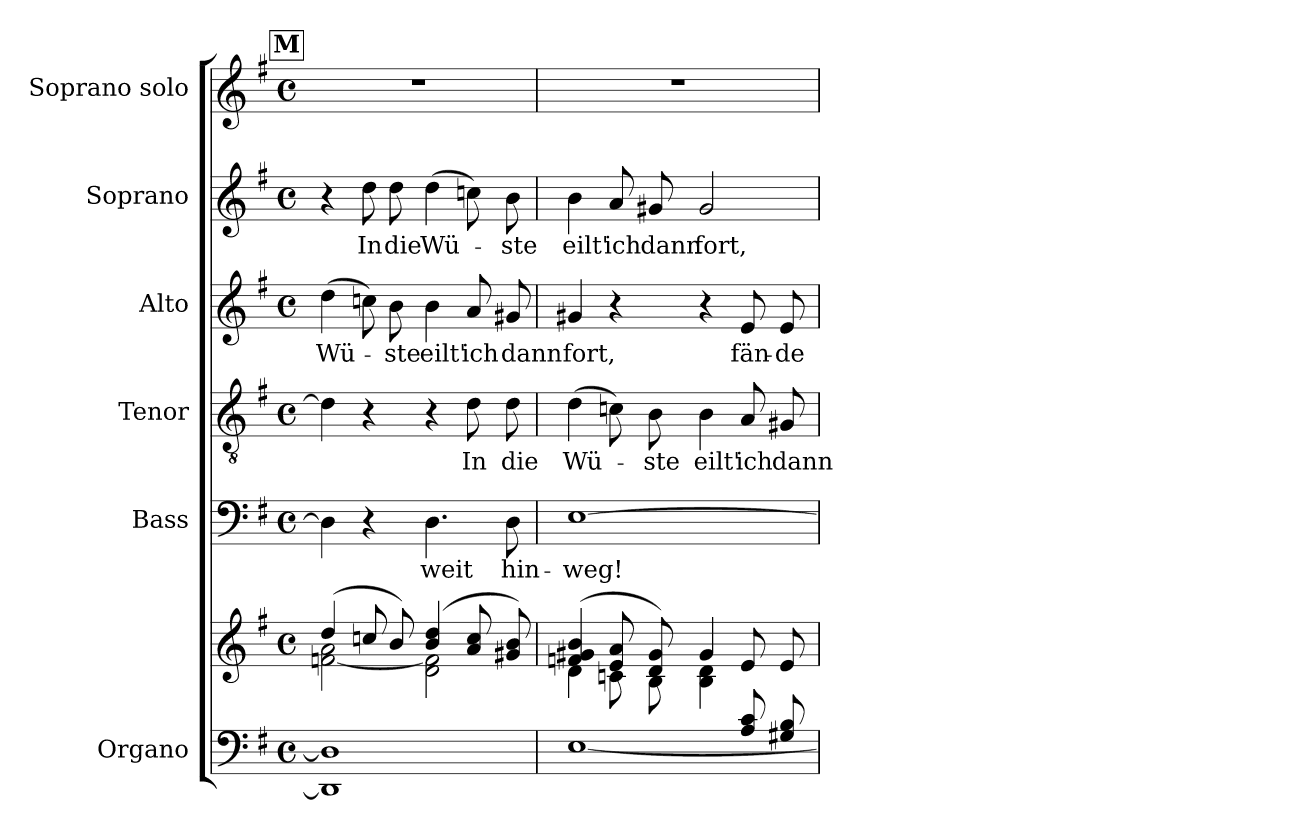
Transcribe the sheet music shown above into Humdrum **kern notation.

**kern	**kern	**kern	**text	**kern	**text	**kern	**text	**kern	**text	**kern
*part6	*part6	*part5	*part5	*part4	*part4	*part3	*part3	*part2	*part2	*part1
*staff7	*staff6	*staff5	*staff5	*staff4	*staff4	*staff3	*staff3	*staff2	*staff2	*staff1
*I"Organo	*	*I"Bass	*	*I"Tenor	*	*I"Alto	*	*I"Soprano	*	*I"Soprano solo
*I'Org.	*	*I'B.	*	*I'T.	*	*I'A.	*	*I'S.	*	*I'S.s
*clefF4	*clefG2	*clefF4	*	*clefGv2	*	*clefG2	*	*clefG2	*	*clefG2
*k[f#]	*k[f#]	*k[f#]	*	*k[f#]	*	*k[f#]	*	*k[f#]	*	*k[f#]
*M4/4	*M4/4	*M4/4	*	*M4/4	*	*M4/4	*	*M4/4	*	*M4/4
*met(c)	*met(c)	*met(c)	*	*met(c)	*	*met(c)	*	*met(c)	*	*met(c)
!!LO:REH:place=s1:a:B:fs=14:t=M
=185	=185	=185	=185	=185	=185	=185	=185	=185	=185	=185
*	*^	*	*	*	*	*	*	*	*	*
!	!	!	!	!	!	!	!	!LO:LY:b	!	!	!
1DD] 1D]	(>4dd/	[2fn\ 2a\	4D\]	.	4d\]	.	(>4dd\	Wü-	4r	.	1r
!	!	!	!	!	!	!	!	!	!	!LO:LY:b	!
.	8ccn/	.	4r	.	4r	.	8ccn\)	.	8dd\	In	.
!	!	!	!	!	!	!	!	!LO:LY:b	!	!LO:LY:b	!
.	8b/)	.	.	.	.	.	8b\	-ste	8dd\	die	.
!	!	!	!	!LO:LY:b	!	!	!	!LO:LY:b	!	!LO:LY:b	!
.	(>4b/ 4dd/	2d\ 2f\]	4.D\	weit	4r	.	4b\	eilt'	(>4dd\	Wü-	.
!	!	!	!	!	!	!LO:LY:b	!	!LO:LY:b	!	!	!
.	8a/ 8cc/	.	.	.	8d\	In	8a/	ich	8ccn\)	.	.
!	!	!	!	!LO:LY:b	!	!LO:LY:b	!	!LO:LY:b	!	!LO:LY:b	!
.	8g#X/ 8b/)	.	8D\	hin-	8d\	die	8g#X/	dann	8b\	-ste	.
=186	=186	=186	=186	=186	=186	=186	=186	=186	=186	=186	=186
*^	*	*	*	*	*	*	*	*	*	*	*
!	!	!	!	!	!LO:LY:b	!	!LO:LY:b	!	!LO:LY:b	!	!LO:LY:b	!
2.ryy	[1E	(>4fn/ 4g#X/ 4b/	4d\	[1E	-weg!	(>4d\	Wü-	4g#X/	fort,	4b\	eilt'	1r
!	!	!	!	!	!	!	!	!	!	!	!LO:LY:b	!
.	.	8e/ 8a/	8cn\	.	.	8cn\)	.	4r	.	8a/	ich	.
!	!	!	!	!	!	!	!LO:LY:b	!	!	!	!LO:LY:b	!
.	.	8d/ 8g#/)	8B\	.	.	8B\	-ste	.	.	8g#X/	dann	.
!	!	!	!	!	!	!	!LO:LY:b	!	!	!	!LO:LY:b	!
.	.	4g#/	(>4B\ 4d\	.	.	4B\	eilt'	4r	.	2g#/	fort,	.
!	!	!	!	!	!	!	!LO:LY:b	!	!LO:LY:b	!	!	!
8A/ 8c/	.	8e/	4ryy	.	.	8A/	ich	8e/	fän-	.	.	.
!	!	!	!	!	!	!	!LO:LY:b	!	!LO:LY:b	!	!	!
8G#X/ 8B/)	.	8e/	.	.	.	8G#X/	dann	8e/	-de	.	.	.
*v	*v	*	*	*	*	*	*	*	*	*	*	*
*	*v	*v	*	*	*	*	*	*	*	*	*
=	=	=	=	=	=	=	=	=	=	=
*-	*-	*-	*-	*-	*-	*-	*-	*-	*-	*-
